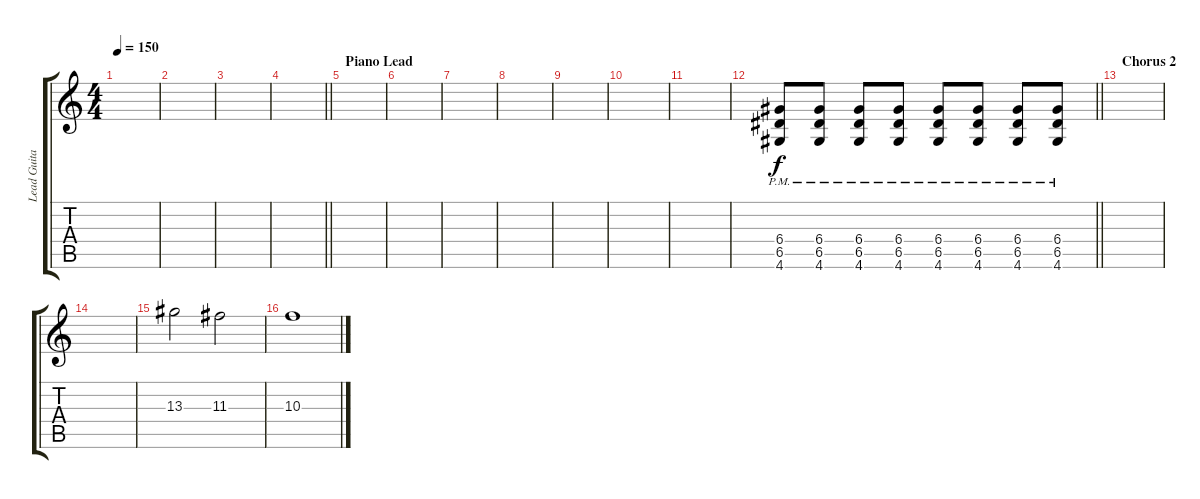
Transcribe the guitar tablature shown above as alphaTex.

\track ("Lead Guitar 1 (Björn Gelotte)" "Lead Guita") {instrument overdrivenguitar}
\staff {score tabs}
\tuning (E4 B3 G3 D3 A2 E2) {hide}
\ts (4 4)
\tempo 150
\clef g2
\ks c
|
|
|
\barLineRight lightlight
|
\section ("" "Piano Lead")
|
|
|
|
|
|
|
\barLineRight lightlight
(6.4{pm} 6.5{pm} 4.6{pm}).8 (6.4{pm} 6.5{pm} 4.6{pm}).8 (6.4{pm} 6.5{pm} 4.6{pm}).8 (6.4{pm} 6.5{pm} 4.6{pm}).8 (6.4{pm} 6.5{pm} 4.6{pm}).8 (6.4{pm} 6.5{pm} 4.6{pm}).8 (6.4{pm} 6.5{pm} 4.6{pm}).8 (6.4{pm} 6.5{pm} 4.6{pm}).8 |
\section ("" "Chorus 2")
|
|
13.3.2 11.3.2 |
10.3.1
